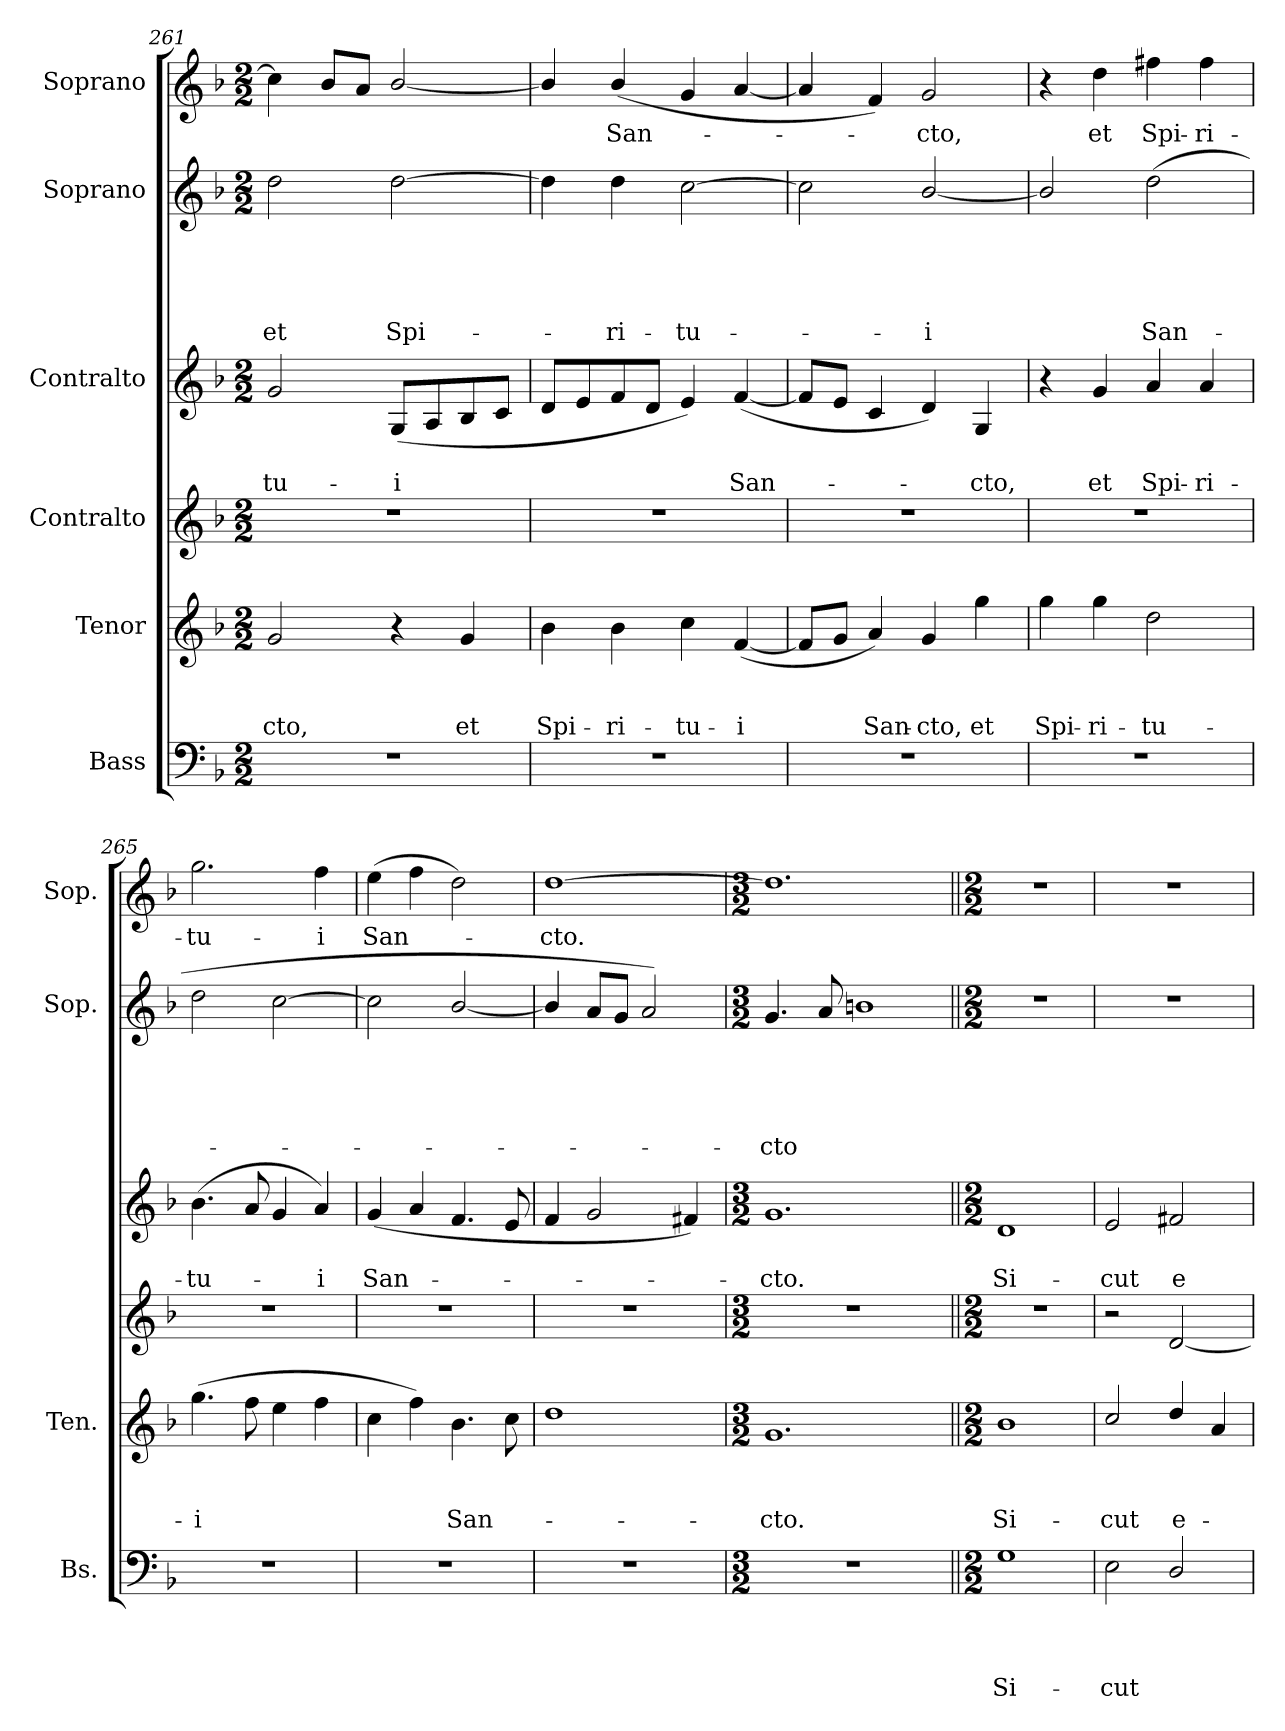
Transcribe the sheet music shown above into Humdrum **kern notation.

**kern	**text	**text	**text	**text	**kern	**text	**text	**text	**kern	**kern	**text	**text	**kern	**text	**text	**text	**text	**text	**kern	**text
*part6	*part6	*part6	*part6	*part6	*part5	*part5	*part5	*part5	*part4	*part3	*part3	*part3	*part2	*part2	*part2	*part2	*part2	*part2	*part1	*part1
*staff6	*staff6	*staff6	*staff6	*staff6	*staff5	*staff5	*staff5	*staff5	*staff4	*staff3	*staff3	*staff3	*staff2	*staff2	*staff2	*staff2	*staff2	*staff2	*staff1	*staff1
*I"Bass	*	*	*	*	*I"Tenor	*	*	*	*I"Contralto	*I"Contralto	*	*	*I"Soprano	*	*	*	*	*	*I"Soprano	*
*I'Bs.	*	*	*	*	*I'Ten.	*	*	*	*	*	*	*	*I'Sop.	*	*	*	*	*	*I'Sop.	*
!!LO:PB:g=z
*clefF4	*	*	*	*	*clefG2	*	*	*	*clefG2	*clefG2	*	*	*clefG2	*	*	*	*	*	*clefG2	*
*	*	*	*	*	*ITrd7c12	*	*	*	*	*	*	*	*	*	*	*	*	*	*	*
*k[b-]	*	*	*	*	*k[b-]	*	*	*	*k[b-]	*k[b-]	*	*	*k[b-]	*	*	*	*	*	*k[b-]	*
*F:	*	*	*	*	*F:	*	*	*	*F:	*F:	*	*	*F:	*	*	*	*	*	*F:	*
*M2/2	*	*	*	*	*M2/2	*	*	*	*M2/2	*M2/2	*	*	*M2/2	*	*	*	*	*	*M2/2	*
=261	=261	=261	=261	=261	=261	=261	=261	=261	=261	=261	=261	=261	=261	=261	=261	=261	=261	=261	=261	=261
!	!	!	!	!	!	!	!	!LO:LY:b	!	!	!	!LO:LY:b	!	!	!	!	!	!LO:LY:b	!	!
1r	.	.	.	.	2G/	.	.	-cto,	1r	2g/	.	-tu-	2dd\	.	.	.	.	et	4cc\]	.
.	.	.	.	.	.	.	.	.	.	.	.	.	.	.	.	.	.	.	8b-/L	.
.	.	.	.	.	.	.	.	.	.	.	.	.	.	.	.	.	.	.	8a/J	.
!	!	!	!	!	!	!	!	!	!	!	!	!LO:LY:b	!	!	!	!	!	!LO:LY:b	!	!
.	.	.	.	.	4r	.	.	.	.	(<8G/L	.	-i	[>2dd\	.	.	.	.	Spi-	[<2b-/	.
.	.	.	.	.	.	.	.	.	.	8A/	.	.	.	.	.	.	.	.	.	.
!	!	!	!	!	!	!	!	!LO:LY:b	!	!	!	!	!	!	!	!	!	!	!	!
.	.	.	.	.	4G/	.	.	et	.	8B-/	.	.	.	.	.	.	.	.	.	.
.	.	.	.	.	.	.	.	.	.	8c/J	.	.	.	.	.	.	.	.	.	.
=262	=262	=262	=262	=262	=262	=262	=262	=262	=262	=262	=262	=262	=262	=262	=262	=262	=262	=262	=262	=262
!	!	!	!	!	!	!	!	!LO:LY:b	!	!	!	!	!	!	!	!	!	!	!	!
1r	.	.	.	.	4B-\	.	.	Spi-	1r	8d/L	.	.	4dd\]	.	.	.	.	.	4b-/]	.
.	.	.	.	.	.	.	.	.	.	8e/	.	.	.	.	.	.	.	.	.	.
!	!	!	!	!	!	!	!	!LO:LY:b	!	!	!	!	!	!	!	!	!	!LO:LY:b	!	!LO:LY:b
.	.	.	.	.	4B-\	.	.	-ri-	.	8f/	.	.	4dd\	.	.	.	.	-ri-	(<4b-/	San-
.	.	.	.	.	.	.	.	.	.	8d/J	.	.	.	.	.	.	.	.	.	.
!	!	!	!	!	!	!	!	!LO:LY:b	!	!	!	!	!	!	!	!	!	!LO:LY:b	!	!
.	.	.	.	.	4c\	.	.	-tu-	.	4e/)	.	.	[>2cc\	.	.	.	.	-tu-	4g/	.
!	!	!	!	!	!	!	!	!LO:LY:b	!	!	!	!LO:LY:b	!	!	!	!	!	!	!	!
.	.	.	.	.	(<[<4F/	.	.	-i	.	(<[<4f/	.	San-	.	.	.	.	.	.	[<4a/	.
=263	=263	=263	=263	=263	=263	=263	=263	=263	=263	=263	=263	=263	=263	=263	=263	=263	=263	=263	=263	=263
1r	.	.	.	.	8F/L]	.	.	.	1r	8f/L]	.	.	2cc\]	.	.	.	.	.	4a/]	.
.	.	.	.	.	8G/J	.	.	.	.	8e/J	.	.	.	.	.	.	.	.	.	.
!	!	!	!	!	!	!	!	!LO:LY:b	!	!	!	!	!	!	!	!	!	!	!	!
.	.	.	.	.	4A/)	.	.	San-	.	4c/	.	.	.	.	.	.	.	.	4f/)	.
!	!	!	!	!	!	!	!	!LO:LY:b	!	!	!	!	!	!	!	!	!	!LO:LY:b	!	!LO:LY:b
.	.	.	.	.	4G/	.	.	-cto,	.	4d/)	.	.	[<2b-/	.	.	.	.	-i	2g/	-cto,
!	!	!	!	!	!	!	!	!LO:LY:b	!	!	!	!LO:LY:b	!	!	!	!	!	!	!	!
.	.	.	.	.	4g\	.	.	et	.	4G/	.	-cto,	.	.	.	.	.	.	.	.
=264	=264	=264	=264	=264	=264	=264	=264	=264	=264	=264	=264	=264	=264	=264	=264	=264	=264	=264	=264	=264
!	!	!	!	!	!	!	!	!LO:LY:b	!	!	!	!	!	!	!	!	!	!	!	!
1r	.	.	.	.	4g\	.	.	Spi-	1r	4r	.	.	2b-/]	.	.	.	.	.	4r	.
!	!	!	!	!	!	!	!	!LO:LY:b	!	!	!	!LO:LY:b	!	!	!	!	!	!	!	!LO:LY:b
.	.	.	.	.	4g\	.	.	-ri-	.	4g/	.	et	.	.	.	.	.	.	4dd\	et
!	!	!	!	!	!	!	!	!LO:LY:b	!	!	!	!LO:LY:b	!	!	!	!	!	!LO:LY:b	!	!LO:LY:b
.	.	.	.	.	2d\	.	.	-tu-	.	4a/	.	Spi-	(<2dd\	.	.	.	.	San-	4ff#X\	Spi-
!	!	!	!	!	!	!	!	!	!	!	!	!LO:LY:b	!	!	!	!	!	!	!	!LO:LY:b
.	.	.	.	.	.	.	.	.	.	4a/	.	-ri-	.	.	.	.	.	.	4ff#\	-ri-
=265	=265	=265	=265	=265	=265	=265	=265	=265	=265	=265	=265	=265	=265	=265	=265	=265	=265	=265	=265	=265
!	!	!	!	!	!	!	!	!LO:LY:b	!	!	!	!LO:LY:b	!	!	!	!	!	!	!	!LO:LY:b
1r	.	.	.	.	(>4.g\	.	.	-i	1r	(<4.b-\	.	-tu-	2dd\	.	.	.	.	.	2.gg\	-tu-
.	.	.	.	.	8f\	.	.	.	.	8a/	.	.	.	.	.	.	.	.	.	.
.	.	.	.	.	4e\	.	.	.	.	4g/	.	.	[>2cc\	.	.	.	.	.	.	.
!	!	!	!	!	!	!	!	!	!	!	!	!LO:LY:b	!	!	!	!	!	!	!	!LO:LY:b
.	.	.	.	.	4f\	.	.	.	.	4a/)	.	-i	.	.	.	.	.	.	4ff\	-i
=266	=266	=266	=266	=266	=266	=266	=266	=266	=266	=266	=266	=266	=266	=266	=266	=266	=266	=266	=266	=266
!	!	!	!	!	!	!	!	!	!	!	!	!LO:LY:b	!	!	!	!	!	!	!	!LO:LY:b
1r	.	.	.	.	4c\	.	.	.	1r	(<4g/	.	San-	2cc\]	.	.	.	.	.	(>4ee\	San-
.	.	.	.	.	4f\)	.	.	.	.	4a/	.	.	.	.	.	.	.	.	4ff\	.
!	!	!	!	!	!	!	!	!LO:LY:b	!	!	!	!	!	!	!	!	!	!	!	!
.	.	.	.	.	4.B-\	.	.	San-	.	4.f/	.	.	[<2b-/	.	.	.	.	.	2dd\)	.
.	.	.	.	.	8c\	.	.	.	.	8e/	.	.	.	.	.	.	.	.	.	.
!!LO:LB:g=z
=267	=267	=267	=267	=267	=267	=267	=267	=267	=267	=267	=267	=267	=267	=267	=267	=267	=267	=267	=267	=267
!	!	!	!	!	!	!	!	!	!	!	!	!	!	!	!	!	!	!	!	!LO:LY:b
1r	.	.	.	.	1d	.	.	.	1r	4f/	.	.	4b-/]	.	.	.	.	.	[>1dd	-cto.
.	.	.	.	.	.	.	.	.	.	2g/	.	.	8a/L	.	.	.	.	.	.	.
.	.	.	.	.	.	.	.	.	.	.	.	.	8g/J	.	.	.	.	.	.	.
.	.	.	.	.	.	.	.	.	.	.	.	.	2a/)	.	.	.	.	.	.	.
.	.	.	.	.	.	.	.	.	.	4f#X/)	.	.	.	.	.	.	.	.	.	.
=268	=268	=268	=268	=268	=268	=268	=268	=268	=268	=268	=268	=268	=268	=268	=268	=268	=268	=268	=268	=268
*M3/2	*	*	*	*	*M3/2	*	*	*	*M3/2	*M3/2	*	*	*M3/2	*	*	*	*	*	*M3/2	*
!	!	!	!	!	!	!	!	!LO:LY:b	!	!	!	!LO:LY:b	!	!	!	!	!	!LO:LY:b	!	!
1.r	.	.	.	.	1.G	.	.	-cto.	1.r	1.g	.	-cto.	4.g/	.	.	.	.	-cto	1.dd]	.
.	.	.	.	.	.	.	.	.	.	.	.	.	8a/	.	.	.	.	.	.	.
.	.	.	.	.	.	.	.	.	.	.	.	.	1bn	.	.	.	.	.	.	.
=269||	=269||	=269||	=269||	=269||	=269||	=269||	=269||	=269||	=269||	=269||	=269||	=269||	=269||	=269||	=269||	=269||	=269||	=269||	=269||	=269||
*M2/2	*	*	*	*	*M2/2	*	*	*	*M2/2	*M2/2	*	*	*M2/2	*	*	*	*	*	*M2/2	*
!	!	!	!	!LO:LY:b	!	!	!	!LO:LY:b	!	!	!	!LO:LY:b	!	!	!	!	!	!	!	!
1G	.	.	.	Si-	1B-	.	.	Si-	1r	1d	.	Si-	1r	.	.	.	.	.	1r	.
=270	=270	=270	=270	=270	=270	=270	=270	=270	=270	=270	=270	=270	=270	=270	=270	=270	=270	=270	=270	=270
!	!	!	!	!LO:LY:b	!	!	!	!LO:LY:b	!	!	!	!LO:LY:b	!	!	!	!	!	!	!	!
2E\	.	.	.	-cut	2c/	.	.	-cut	2r	2e/	.	-cut	1r	.	.	.	.	.	1r	.
!	!	!	!	!	!	!	!	!LO:LY:b	!	!	!	!LO:LY:b	!	!	!	!	!	!	!	!
2D/	.	.	.	.	4d/	.	.	e-	[<2d/	2f#X/	.	e-	.	.	.	.	.	.	.	.
.	.	.	.	.	4A/	.	.	.	.	.	.	.	.	.	.	.	.	.	.	.
=	=	=	=	=	=	=	=	=	=	=	=	=	=	=	=	=	=	=	=	=
*-	*-	*-	*-	*-	*-	*-	*-	*-	*-	*-	*-	*-	*-	*-	*-	*-	*-	*-	*-	*-
